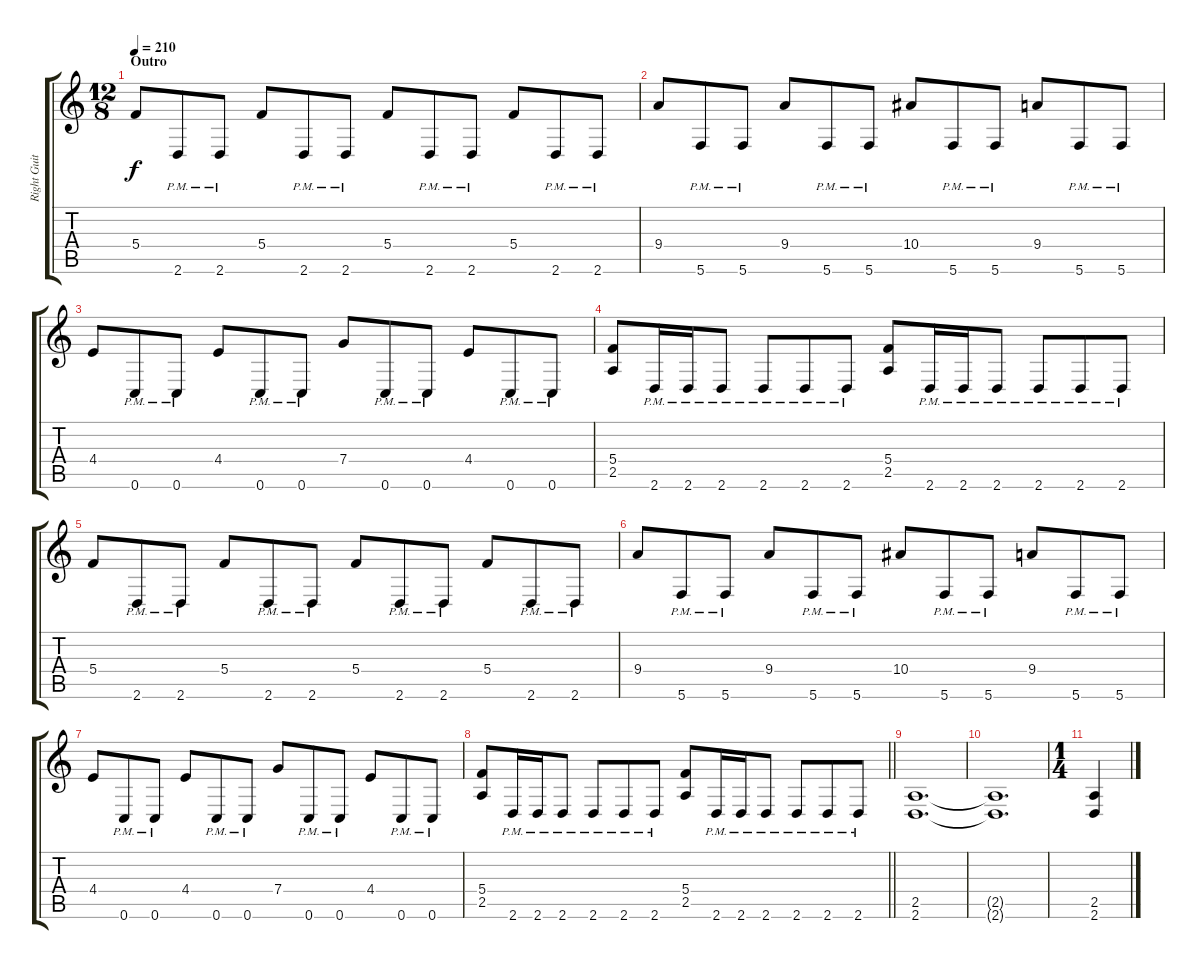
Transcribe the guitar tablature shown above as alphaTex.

\track ("Right Guitar" "Right Guit") {instrument distortionguitar}
\staff {score tabs}
\tuning (D4 A3 F3 C3 G2 C2) {hide}
\ts (12 8)
\section ("" "Outro")
\tempo 210
\clef g2
\ks c
5.4.8{dy f} 2.6{pm}.8 2.6{pm}.8 5.4.8 2.6{pm}.8 2.6{pm}.8 5.4.8 2.6{pm}.8 2.6{pm}.8 5.4.8 2.6{pm}.8 2.6{pm}.8 |
9.4.8 5.6{pm}.8 5.6{pm}.8 9.4.8 5.6{pm}.8 5.6{pm}.8 10.4.8 5.6{pm}.8 5.6{pm}.8 9.4.8 5.6{pm}.8 5.6{pm}.8 |
4.4.8 0.6{pm}.8 0.6{pm}.8 4.4.8 0.6{pm}.8 0.6{pm}.8 7.4.8 0.6{pm}.8 0.6{pm}.8 4.4.8 0.6{pm}.8 0.6{pm}.8 |
(5.4 2.5).8 2.6{pm}.16 2.6{pm}.16 2.6{pm}.8 2.6{pm}.8 2.6{pm}.8 2.6{pm}.8 (5.4 2.5).8 2.6{pm}.16 2.6{pm}.16 2.6{pm}.8 2.6{pm}.8 2.6{pm}.8 2.6{pm}.8 |
5.4.8 2.6{pm}.8 2.6{pm}.8 5.4.8 2.6{pm}.8 2.6{pm}.8 5.4.8 2.6{pm}.8 2.6{pm}.8 5.4.8 2.6{pm}.8 2.6{pm}.8 |
9.4.8 5.6{pm}.8 5.6{pm}.8 9.4.8 5.6{pm}.8 5.6{pm}.8 10.4.8 5.6{pm}.8 5.6{pm}.8 9.4.8 5.6{pm}.8 5.6{pm}.8 |
4.4.8 0.6{pm}.8 0.6{pm}.8 4.4.8 0.6{pm}.8 0.6{pm}.8 7.4.8 0.6{pm}.8 0.6{pm}.8 4.4.8 0.6{pm}.8 0.6{pm}.8 |
\barLineRight lightlight
(5.4 2.5).8 2.6{pm}.16 2.6{pm}.16 2.6{pm}.8 2.6{pm}.8 2.6{pm}.8 2.6{pm}.8 (5.4 2.5).8 2.6{pm}.16 2.6{pm}.16 2.6{pm}.8 2.6{pm}.8 2.6{pm}.8 2.6{pm}.8 |
(2.5 2.6).1{d} |
(2.5{t} 2.6{t}).1{d} |
\ts (1 4)
(2.5 2.6).4
